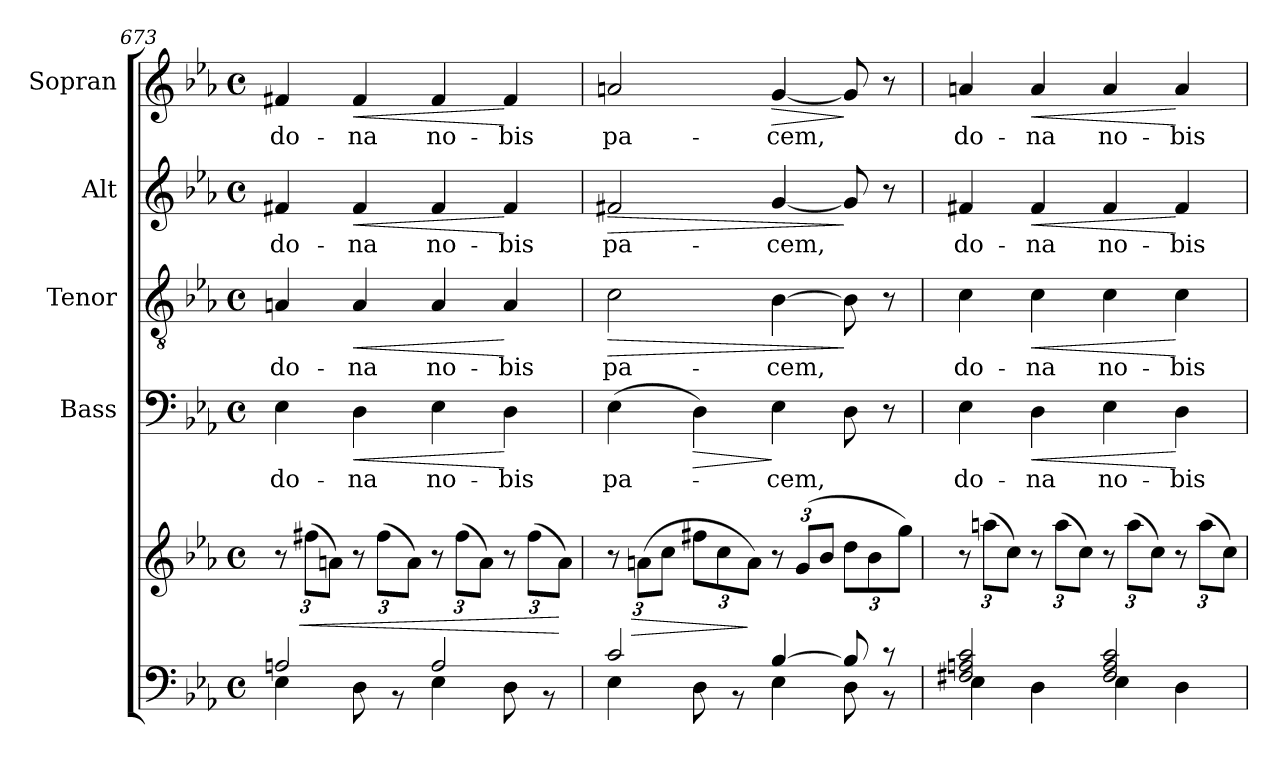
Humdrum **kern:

**kern	**kern	**dynam	**kern	**text	**dynam	**kern	**text	**dynam	**kern	**text	**dynam	**kern	**text	**dynam
*part5	*part5	*part5	*part4	*part4	*part4	*part3	*part3	*part3	*part2	*part2	*part2	*part1	*part1	*part1
*staff6	*staff5	*staff5/6	*staff4	*staff4	*staff4	*staff3	*staff3	*staff3	*staff2	*staff2	*staff2	*staff1	*staff1	*staff1
*	*	*	*I"Bass	*	*	*I"Tenor	*	*	*I"Alt	*	*	*I"Sopran	*	*
*	*	*	*I'B.	*	*	*I'T.	*	*	*I'A.	*	*	*I'S.	*	*
*clefF4	*clefG2	*	*clefF4	*	*	*clefGv2	*	*	*clefG2	*	*	*clefG2	*	*
*k[b-e-a-]	*k[b-e-a-]	*	*k[b-e-a-]	*	*	*k[b-e-a-]	*	*	*k[b-e-a-]	*	*	*k[b-e-a-]	*	*
*E-:	*E-:	*	*E-:	*	*	*E-:	*	*	*E-:	*	*	*E-:	*	*
*M4/4	*M4/4	*	*M4/4	*	*	*M4/4	*	*	*M4/4	*	*	*M4/4	*	*
*met(c)	*met(c)	*	*met(c)	*	*	*met(c)	*	*	*met(c)	*	*	*met(c)	*	*
=673	=673	=673	=673	=673	=673	=673	=673	=673	=673	=673	=673	=673	=673	=673
*^	*	*	*	*	*	*	*	*	*	*	*	*	*	*
*	*	*Xbrackettup	*	*	*	*	*	*	*	*	*	*	*	*	*
!	!	!	!	!	!LO:LY:b	!	!	!LO:LY:b	!	!	!LO:LY:b	!	!	!LO:LY:b	!
2An/	4E-\	12r	.	4E-\	do-	.	4An/	do-	.	4f#X/	do-	.	4f#X/	do-	.
!	!	!	!LO:HP:b	!	!	!	!	!	!	!	!	!	!	!	!
.	.	(>12ff#X\L	<	.	.	.	.	.	.	.	.	.	.	.	.
.	.	12an\J)	.	.	.	.	.	.	.	.	.	.	.	.	.
!	!	!	!	!	!LO:LY:b	!LO:HP:b	!	!LO:LY:b	!LO:HP:b	!	!LO:LY:b	!LO:HP:b	!	!LO:LY:b	!LO:HP:b
.	8D\	12r	.	4D\	-na	<	4A/	-na	<	4f#/	-na	<	4f#/	-na	<
.	.	(>12ff#\L	.	.	.	.	.	.	.	.	.	.	.	.	.
.	8r	.	.	.	.	.	.	.	.	.	.	.	.	.	.
.	.	12a\J)	.	.	.	.	.	.	.	.	.	.	.	.	.
!	!	!	!	!	!LO:LY:b	!	!	!LO:LY:b	!	!	!LO:LY:b	!	!	!LO:LY:b	!
2A/	4E-\	12r	.	4E-\	no-	.	4A/	no-	.	4f#/	no-	.	4f#/	no-	.
.	.	(>12ff#\L	.	.	.	.	.	.	.	.	.	.	.	.	.
.	.	12a\J)	.	.	.	.	.	.	.	.	.	.	.	.	.
!	!	!	!	!	!LO:LY:b	!	!	!LO:LY:b	!	!	!LO:LY:b	!	!	!LO:LY:b	!
.	8D\	12r	.	4D\	-bis	[	4A/	-bis	[	4f#/	-bis	[	4f#/	-bis	[
.	.	(>12ff#\L	.	.	.	.	.	.	.	.	.	.	.	.	.
.	8r	.	.	.	.	.	.	.	.	.	.	.	.	.	.
.	.	12a\J)	[	.	.	.	.	.	.	.	.	.	.	.	.
=674	=674	=674	=674	=674	=674	=674	=674	=674	=674	=674	=674	=674	=674	=674	=674
!	!	!	!	!	!LO:LY:b	!	!	!LO:LY:b	!LO:HP:b	!	!LO:LY:b	!LO:HP:b	!	!LO:LY:b	!
2c/	4E-\	12r	.	(>4E-\	pa-	.	2c\	pa-	>	2f#X/	pa-	>	2an/	pa-	.
!	!	!	!LO:HP:b	!	!	!	!	!	!	!	!	!	!	!	!
.	.	(>12an\L	>	.	.	.	.	.	.	.	.	.	.	.	.
.	.	12cc\J	.	.	.	.	.	.	.	.	.	.	.	.	.
!	!	!	!	!	!	!LO:HP:b	!	!	!	!	!	!	!	!	!
.	8D\	12ff#X\L	.	4D\)	.	>	.	.	.	.	.	.	.	.	.
.	.	12cc\	.	.	.	.	.	.	.	.	.	.	.	.	.
.	8r	.	.	.	.	.	.	.	.	.	.	.	.	.	.
.	.	12a\J)	]	.	.	.	.	.	.	.	.	.	.	.	.
!	!	!	!	!	!LO:LY:b	!	!	!LO:LY:b	!	!	!LO:LY:b	!	!	!LO:LY:b	!LO:HP:b
[>4B-/	4E-\	12r	.	4E-\	-cem,	]	[4B-\	-cem,	.	[4g/	-cem,	.	[4g/	-cem,	>
.	.	(>12g/L	.	.	.	.	.	.	.	.	.	.	.	.	.
.	.	12b-/J	.	.	.	.	.	.	.	.	.	.	.	.	.
8B-/]	8D\	12dd\L	.	8D\	.	.	8B-\]	.	]	8g/]	.	]	8g/]	.	]
.	.	12b-\	.	.	.	.	.	.	.	.	.	.	.	.	.
8r	8r	.	.	8r	.	.	8r	.	.	8r	.	.	8r	.	.
.	.	12gg\J)	.	.	.	.	.	.	.	.	.	.	.	.	.
!!LO:LB:g=z
=675	=675	=675	=675	=675	=675	=675	=675	=675	=675	=675	=675	=675	=675	=675	=675
!	!	!	!	!	!LO:LY:b	!	!	!LO:LY:b	!	!	!LO:LY:b	!	!	!LO:LY:b	!
2F#X/ 2An/ 2c/	4E-\	12r	.	4E-\	do-	.	4c\	do-	.	4f#X/	do-	.	4an/	do-	.
.	.	(>12aan\L	.	.	.	.	.	.	.	.	.	.	.	.	.
.	.	12cc\J)	.	.	.	.	.	.	.	.	.	.	.	.	.
!	!	!	!	!	!LO:LY:b	!LO:HP:b	!	!LO:LY:b	!LO:HP:b	!	!LO:LY:b	!LO:HP:b	!	!LO:LY:b	!LO:HP:b
.	4D\	12r	.	4D\	-na	<	4c\	-na	<	4f#/	-na	<	4a/	-na	<
.	.	(>12aa\L	.	.	.	.	.	.	.	.	.	.	.	.	.
.	.	12cc\J)	.	.	.	.	.	.	.	.	.	.	.	.	.
!	!	!	!	!	!LO:LY:b	!	!	!LO:LY:b	!	!	!LO:LY:b	!	!	!LO:LY:b	!
2F#/ 2A/ 2c/	4E-\	12r	.	4E-\	no-	.	4c\	no-	.	4f#/	no-	.	4a/	no-	.
.	.	(>12aa\L	.	.	.	.	.	.	.	.	.	.	.	.	.
.	.	12cc\J)	.	.	.	.	.	.	.	.	.	.	.	.	.
!	!	!	!	!	!LO:LY:b	!	!	!LO:LY:b	!	!	!LO:LY:b	!	!	!LO:LY:b	!
.	4D\	12r	.	4D\	-bis	[	4c\	-bis	[	4f#/	-bis	[	4a/	-bis	[
.	.	(>12aa\L	.	.	.	.	.	.	.	.	.	.	.	.	.
.	.	12cc\J)	.	.	.	.	.	.	.	.	.	.	.	.	.
*v	*v	*	*	*	*	*	*	*	*	*	*	*	*	*	*
=	=	=	=	=	=	=	=	=	=	=	=	=	=	=
*-	*-	*-	*-	*-	*-	*-	*-	*-	*-	*-	*-	*-	*-	*-
